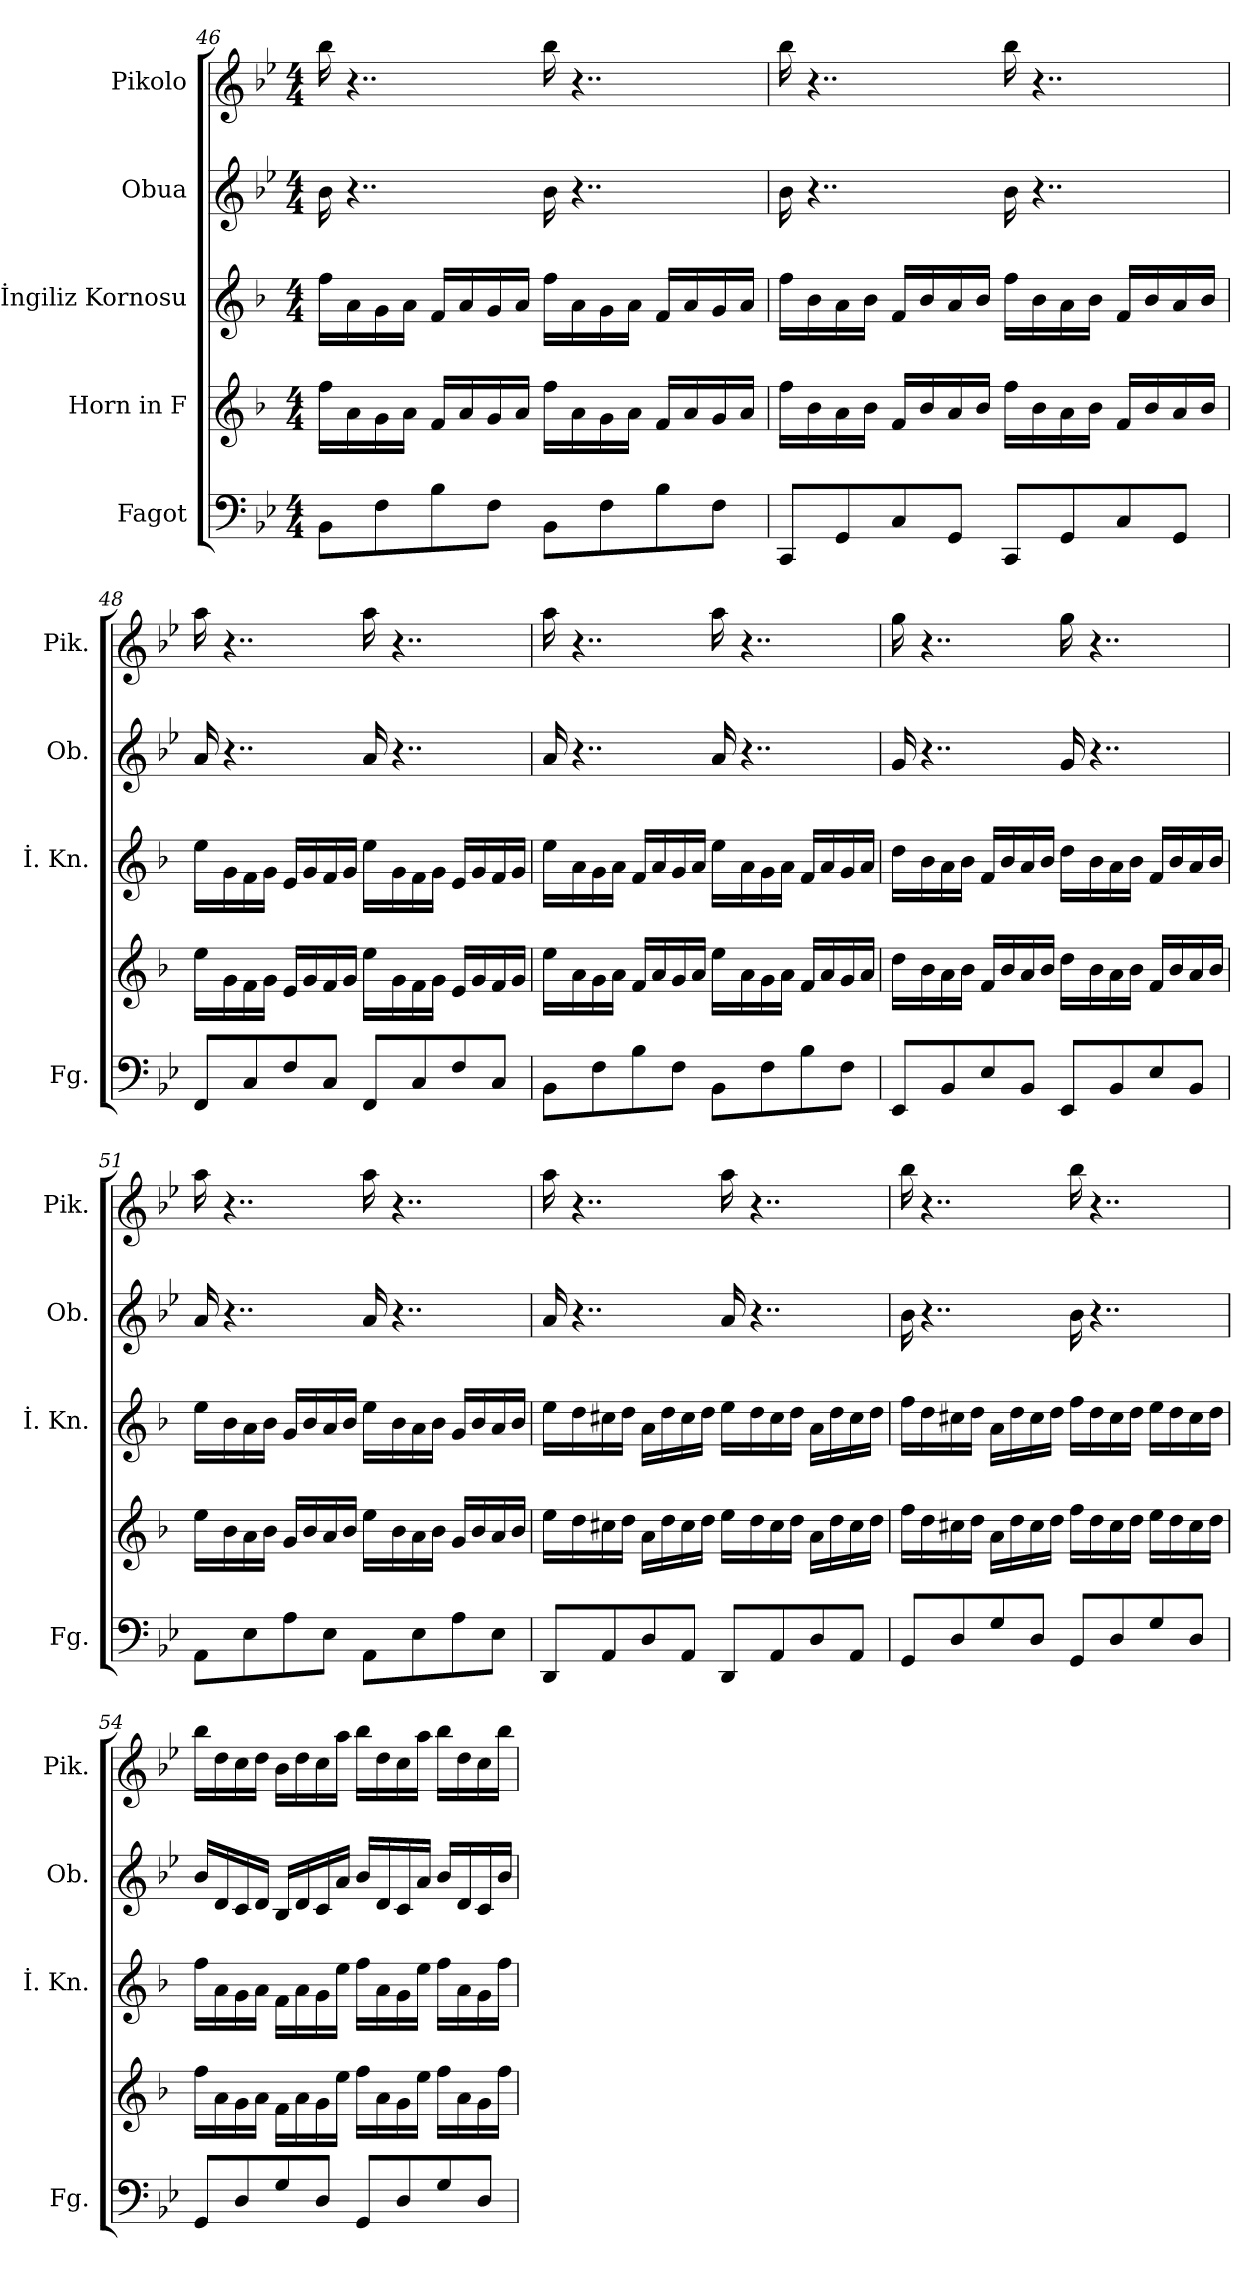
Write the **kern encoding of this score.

**kern	**kern	**kern	**kern	**kern
*part5	*part4	*part3	*part2	*part1
*staff5	*staff4	*staff3	*staff2	*staff1
*I"Fagot	*I"Horn in F	*I"İngiliz Kornosu	*I"Obua	*I"Pikolo
*I'Fg.	*	*I'İ. Kn.	*I'Ob.	*I'Pik.
!!LO:LB:g=z
*clefF4	*clefG2	*clefG2	*clefG2	*clefG2
*	*ITrd4c7	*ITrd4c7	*	*ITrd-7c-12
*k[b-e-]	*k[b-e-]	*k[b-e-]	*k[b-e-]	*k[b-e-]
*M4/4	*M4/4	*M4/4	*M4/4	*M4/4
=46	=46	=46	=46	=46
8BB-\L	16b-\LL	16b-\LL	16b-\	16bbb-\
.	16d\	16d\	4..r	4..r
8F\	16c\	16c\	.	.
.	16d\JJ	16d\JJ	.	.
8B-\	16B-/LL	16B-/LL	.	.
.	16d/	16d/	.	.
8F\J	16c/	16c/	.	.
.	16d/JJ	16d/JJ	.	.
8BB-\L	16b-\LL	16b-\LL	16b-\	16bbb-\
.	16d\	16d\	4..r	4..r
8F\	16c\	16c\	.	.
.	16d\JJ	16d\JJ	.	.
8B-\	16B-/LL	16B-/LL	.	.
.	16d/	16d/	.	.
8F\J	16c/	16c/	.	.
.	16d/JJ	16d/JJ	.	.
=47	=47	=47	=47	=47
8CC/L	16b-\LL	16b-\LL	16b-\	16bbb-\
.	16e-\	16e-\	4..r	4..r
8GG/	16d\	16d\	.	.
.	16e-\JJ	16e-\JJ	.	.
8C/	16B-/LL	16B-/LL	.	.
.	16e-/	16e-/	.	.
8GG/J	16d/	16d/	.	.
.	16e-/JJ	16e-/JJ	.	.
8CC/L	16b-\LL	16b-\LL	16b-\	16bbb-\
.	16e-\	16e-\	4..r	4..r
8GG/	16d\	16d\	.	.
.	16e-\JJ	16e-\JJ	.	.
8C/	16B-/LL	16B-/LL	.	.
.	16e-/	16e-/	.	.
8GG/J	16d/	16d/	.	.
.	16e-/JJ	16e-/JJ	.	.
!!LO:PB:g=z
=48	=48	=48	=48	=48
8FF/L	16a\LL	16a\LL	16a/	16aaa\
.	16c\	16c\	4..r	4..r
8C/	16B-\	16B-\	.	.
.	16c\JJ	16c\JJ	.	.
8F/	16A/LL	16A/LL	.	.
.	16c/	16c/	.	.
8C/J	16B-/	16B-/	.	.
.	16c/JJ	16c/JJ	.	.
8FF/L	16a\LL	16a\LL	16a/	16aaa\
.	16c\	16c\	4..r	4..r
8C/	16B-\	16B-\	.	.
.	16c\JJ	16c\JJ	.	.
8F/	16A/LL	16A/LL	.	.
.	16c/	16c/	.	.
8C/J	16B-/	16B-/	.	.
.	16c/JJ	16c/JJ	.	.
=49	=49	=49	=49	=49
8BB-\L	16a\LL	16a\LL	16a/	16aaa\
.	16d\	16d\	4..r	4..r
8F\	16c\	16c\	.	.
.	16d\JJ	16d\JJ	.	.
8B-\	16B-/LL	16B-/LL	.	.
.	16d/	16d/	.	.
8F\J	16c/	16c/	.	.
.	16d/JJ	16d/JJ	.	.
8BB-\L	16a\LL	16a\LL	16a/	16aaa\
.	16d\	16d\	4..r	4..r
8F\	16c\	16c\	.	.
.	16d\JJ	16d\JJ	.	.
8B-\	16B-/LL	16B-/LL	.	.
.	16d/	16d/	.	.
8F\J	16c/	16c/	.	.
.	16d/JJ	16d/JJ	.	.
!!LO:LB:g=z
=50	=50	=50	=50	=50
8EE-/L	16g\LL	16g\LL	16g/	16ggg\
.	16e-\	16e-\	4..r	4..r
8BB-/	16d\	16d\	.	.
.	16e-\JJ	16e-\JJ	.	.
8E-/	16B-/LL	16B-/LL	.	.
.	16e-/	16e-/	.	.
8BB-/J	16d/	16d/	.	.
.	16e-/JJ	16e-/JJ	.	.
8EE-/L	16g\LL	16g\LL	16g/	16ggg\
.	16e-\	16e-\	4..r	4..r
8BB-/	16d\	16d\	.	.
.	16e-\JJ	16e-\JJ	.	.
8E-/	16B-/LL	16B-/LL	.	.
.	16e-/	16e-/	.	.
8BB-/J	16d/	16d/	.	.
.	16e-/JJ	16e-/JJ	.	.
=51	=51	=51	=51	=51
8AA\L	16a\LL	16a\LL	16a/	16aaa\
.	16e-\	16e-\	4..r	4..r
8E-\	16d\	16d\	.	.
.	16e-\JJ	16e-\JJ	.	.
8A\	16c/LL	16c/LL	.	.
.	16e-/	16e-/	.	.
8E-\J	16d/	16d/	.	.
.	16e-/JJ	16e-/JJ	.	.
8AA\L	16a\LL	16a\LL	16a/	16aaa\
.	16e-\	16e-\	4..r	4..r
8E-\	16d\	16d\	.	.
.	16e-\JJ	16e-\JJ	.	.
8A\	16c/LL	16c/LL	.	.
.	16e-/	16e-/	.	.
8E-\J	16d/	16d/	.	.
.	16e-/JJ	16e-/JJ	.	.
!!LO:PB:g=z
=52	=52	=52	=52	=52
8DD/L	16a\LL	16a\LL	16a/	16aaa\
.	16g\	16g\	4..r	4..r
8AA/	16f#X\	16f#X\	.	.
.	16g\JJ	16g\JJ	.	.
8D/	16d\LL	16d\LL	.	.
.	16g\	16g\	.	.
8AA/J	16f#\	16f#\	.	.
.	16g\JJ	16g\JJ	.	.
8DD/L	16a\LL	16a\LL	16a/	16aaa\
.	16g\	16g\	4..r	4..r
8AA/	16f#\	16f#\	.	.
.	16g\JJ	16g\JJ	.	.
8D/	16d\LL	16d\LL	.	.
.	16g\	16g\	.	.
8AA/J	16f#\	16f#\	.	.
.	16g\JJ	16g\JJ	.	.
=53	=53	=53	=53	=53
8GG/L	16b-\LL	16b-\LL	16b-\	16bbb-\
.	16g\	16g\	4..r	4..r
8D/	16f#X\	16f#X\	.	.
.	16g\JJ	16g\JJ	.	.
8G/	16d\LL	16d\LL	.	.
.	16g\	16g\	.	.
8D/J	16f#\	16f#\	.	.
.	16g\JJ	16g\JJ	.	.
8GG/L	16b-\LL	16b-\LL	16b-\	16bbb-\
.	16g\	16g\	4..r	4..r
8D/	16f#\	16f#\	.	.
.	16g\JJ	16g\JJ	.	.
8G/	16a\LL	16a\LL	.	.
.	16g\	16g\	.	.
8D/J	16f#\	16f#\	.	.
.	16g\JJ	16g\JJ	.	.
!!LO:LB:g=z
=54	=54	=54	=54	=54
8GG/L	16b-\LL	16b-\LL	16b-/LL	16bbb-\LL
.	16d\	16d\	16d/	16ddd\
8D/	16c\	16c\	16c/	16ccc\
.	16d\JJ	16d\JJ	16d/JJ	16ddd\JJ
8G/	16B-\LL	16B-\LL	16B-/LL	16bb-\LL
.	16d\	16d\	16d/	16ddd\
8D/J	16c\	16c\	16c/	16ccc\
.	16a\JJ	16a\JJ	16a/JJ	16aaa\JJ
8GG/L	16b-\LL	16b-\LL	16b-/LL	16bbb-\LL
.	16d\	16d\	16d/	16ddd\
8D/	16c\	16c\	16c/	16ccc\
.	16a\JJ	16a\JJ	16a/JJ	16aaa\JJ
8G/	16b-\LL	16b-\LL	16b-/LL	16bbb-\LL
.	16d\	16d\	16d/	16ddd\
8D/J	16c\	16c\	16c/	16ccc\
.	16b-\JJ	16b-\JJ	16b-/JJ	16bbb-\JJ
=	=	=	=	=
*-	*-	*-	*-	*-
